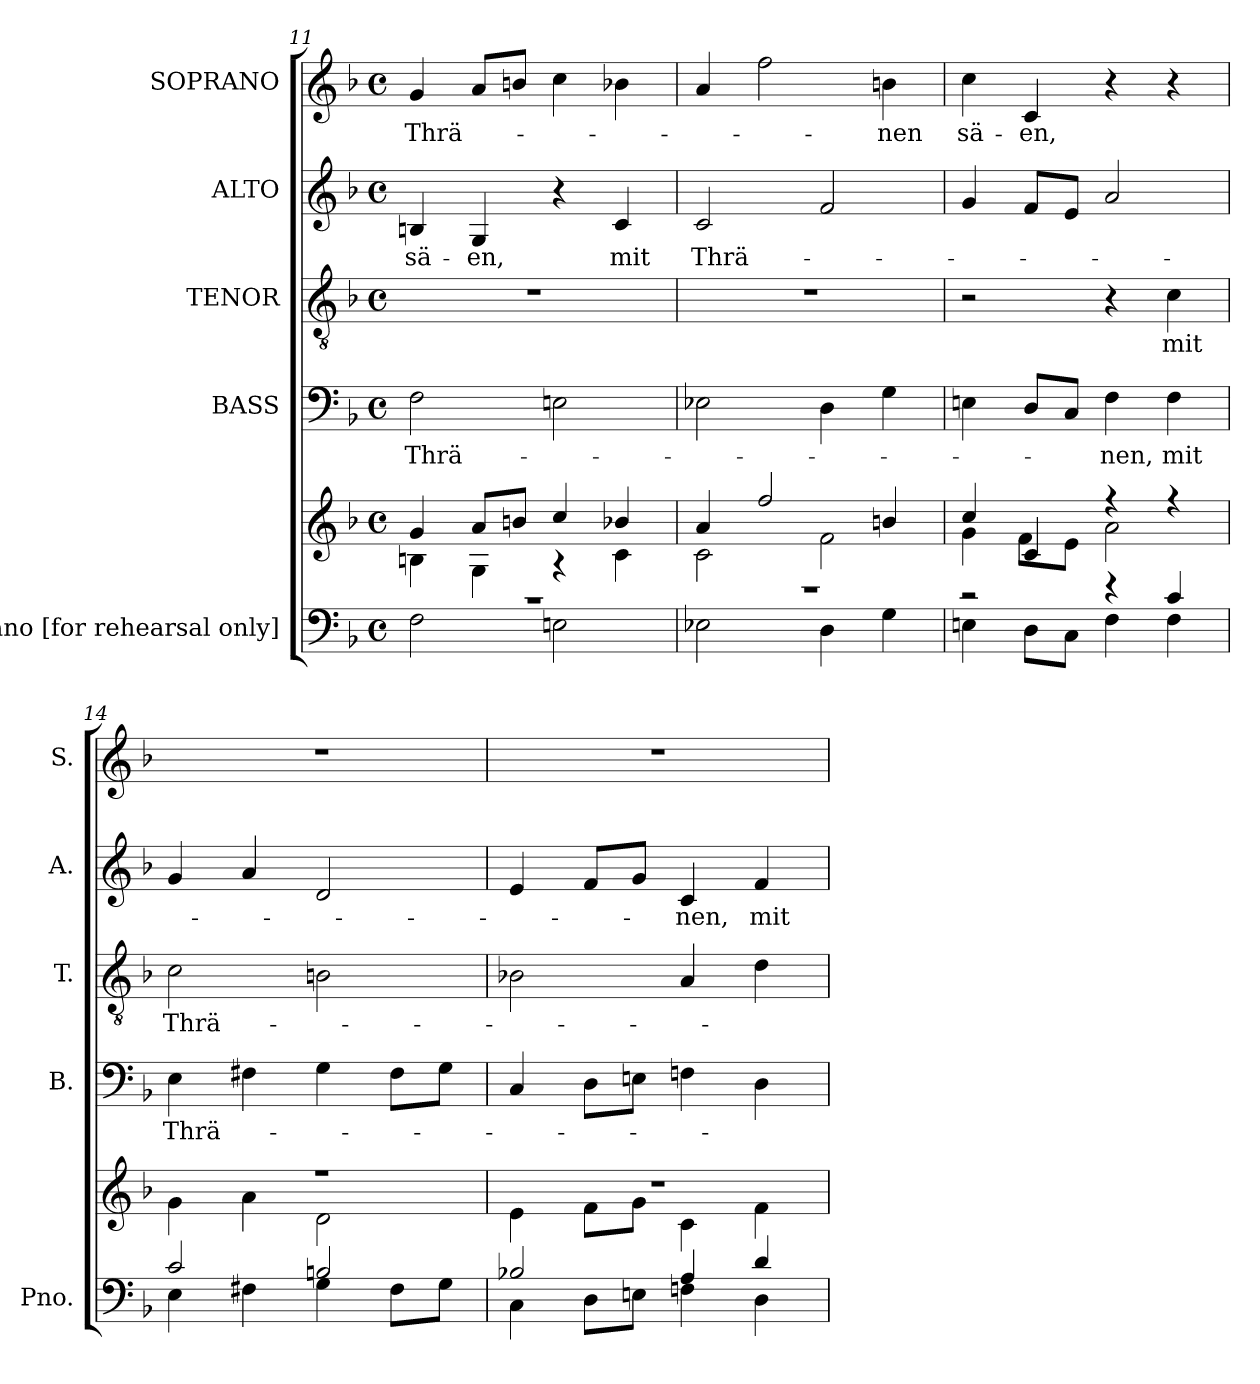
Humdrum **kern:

**kern	**kern	**kern	**text	**kern	**text	**kern	**text	**kern	**text
*part5	*part5	*part4	*part4	*part3	*part3	*part2	*part2	*part1	*part1
*staff6	*staff5	*staff4	*staff4	*staff3	*staff3	*staff2	*staff2	*staff1	*staff1
*I"Piano [for rehearsal only]	*	*I"BASS	*	*I"TENOR	*	*I"ALTO	*	*I"SOPRANO	*
*I'Pno.	*	*I'B.	*	*I'T.	*	*I'A.	*	*I'S.	*
*clefF4	*clefG2	*clefF4	*	*clefGv2	*	*clefG2	*	*clefG2	*
*	*	*	*	*ITrd7c12	*	*	*	*	*
*k[b-]	*k[b-]	*k[b-]	*	*k[b-]	*	*k[b-]	*	*k[b-]	*
*F:	*F:	*F:	*	*F:	*	*F:	*	*F:	*
*M4/4	*M4/4	*M4/4	*	*M4/4	*	*M4/4	*	*M4/4	*
*met(c)	*met(c)	*met(c)	*	*met(c)	*	*met(c)	*	*met(c)	*
=11	=11	=11	=11	=11	=11	=11	=11	=11	=11
*^	*^	*	*	*	*	*	*	*	*
!	!	!	!	!	!LO:LY:b:color=#000000	!	!	!	!	!	!
!	!	!	!	!	!	!	!	!	!LO:LY:b:color=#000000	!	!
!	!	!	!	!	!	!	!	!	!	!	!LO:LY:b:color=#000000
1r	2Fi\	4gi/	4Bni\	2Fi\	Thrä-	1r	.	4Bni/	sä-	4gi/	Thrä-
!	!	!	!	!	!	!	!	!	!LO:LY:b:color=#000000	!	!
.	.	8ai/L	4Gi\	.	.	.	.	4Gi/	-en,	8ai/L	.
.	.	8bni/J	.	.	.	.	.	.	.	8bni/J	.
.	2Eni\	4cci/	4r	2Eni\	.	.	.	4r	.	4cci\	.
!	!	!	!	!	!	!	!	!	!LO:LY:b:color=#000000	!	!
.	.	4b-Xi/	4ci\	.	.	.	.	4ci/	mit	4b-Xi\	.
=12	=12	=12	=12	=12	=12	=12	=12	=12	=12	=12	=12
!	!	!	!	!	!	!	!	!	!LO:LY:b:color=#000000	!	!
1r	2E-Xi\	4ai/	2ci\	2E-Xi\	.	1r	.	2ci/	Thrä-	4ai/	.
.	.	2ffi/	.	.	.	.	.	.	.	2ffi\	.
.	4Di\	.	2fi\	4Di\	.	.	.	2fi/	.	.	.
!	!	!	!	!	!	!	!	!	!	!	!LO:LY:b:color=#000000
.	4Gi\	4bni/	.	4Gi\	.	.	.	.	.	4bni\	-nen
=13	=13	=13	=13	=13	=13	=13	=13	=13	=13	=13	=13
!	!	!	!	!	!	!	!	!	!	!	!LO:LY:b:color=#000000
2r	4Eni\	4cci/	4gi\	4Eni\	.	2r	.	4gi/	.	4cci\	sä-
!	!	!	!	!	!	!	!	!	!	!	!LO:LY:b:color=#000000
.	8Di\L	4ci/	8fi\L	8Di/L	.	.	.	8fi/L	.	4ci/	-en,
.	8Ci\J	.	8ei\J	8Ci/J	.	.	.	8ei/J	.	.	.
!	!	!	!	!	!LO:LY:b:color=#000000	!	!	!	!	!	!
4r	4Fi\	4r	2ai\	4Fi\	-nen,	4r	.	2ai/	.	4r	.
!	!	!	!	!	!LO:LY:b:color=#000000	!	!	!	!	!	!
!	!	!	!	!	!	!	!LO:LY:b:color=#000000	!	!	!	!
4ci/	4Fi\	4r	.	4Fi\	mit	4Ci\	mit	.	.	4r	.
!!LO:PB:g=z
=14	=14	=14	=14	=14	=14	=14	=14	=14	=14	=14	=14
!	!	!	!	!	!LO:LY:b:color=#000000	!	!	!	!	!	!
!	!	!	!	!	!	!	!LO:LY:b:color=#000000	!	!	!	!
2ci/	4Ei\	1r	4gi\	4Ei\	Thrä-	2Ci\	Thrä-	4gi/	.	1r	.
.	4F#Xi\	.	4ai\	4F#Xi\	.	.	.	4ai/	.	.	.
2Bni/	4Gi\	.	2di\	4Gi\	.	2BBni\	.	2di/	.	.	.
.	8F#i\L	.	.	8F#i\L	.	.	.	.	.	.	.
.	8Gi\J	.	.	8Gi\J	.	.	.	.	.	.	.
=15	=15	=15	=15	=15	=15	=15	=15	=15	=15	=15	=15
2B-Xi/	4Ci\	1r	4ei\	4Ci/	.	2BB-Xi\	.	4ei/	.	1r	.
.	8Di\L	.	8fi\L	8Di\L	.	.	.	8fi/L	.	.	.
.	8Eni\J	.	8gi\J	8Eni\J	.	.	.	8gi/J	.	.	.
!	!	!	!	!	!	!	!	!	!LO:LY:b:color=#000000	!	!
4Ai/	4Fni\	.	4ci\	4Fni\	.	4AAi/	.	4ci/	-nen,	.	.
!	!	!	!	!	!	!	!	!	!LO:LY:b:color=#000000	!	!
4di/	4Di\	.	4fi\	4Di\	.	4Di\	.	4fi/	mit	.	.
*v	*v	*	*	*	*	*	*	*	*	*	*
*	*v	*v	*	*	*	*	*	*	*	*
=	=	=	=	=	=	=	=	=	=
*-	*-	*-	*-	*-	*-	*-	*-	*-	*-
